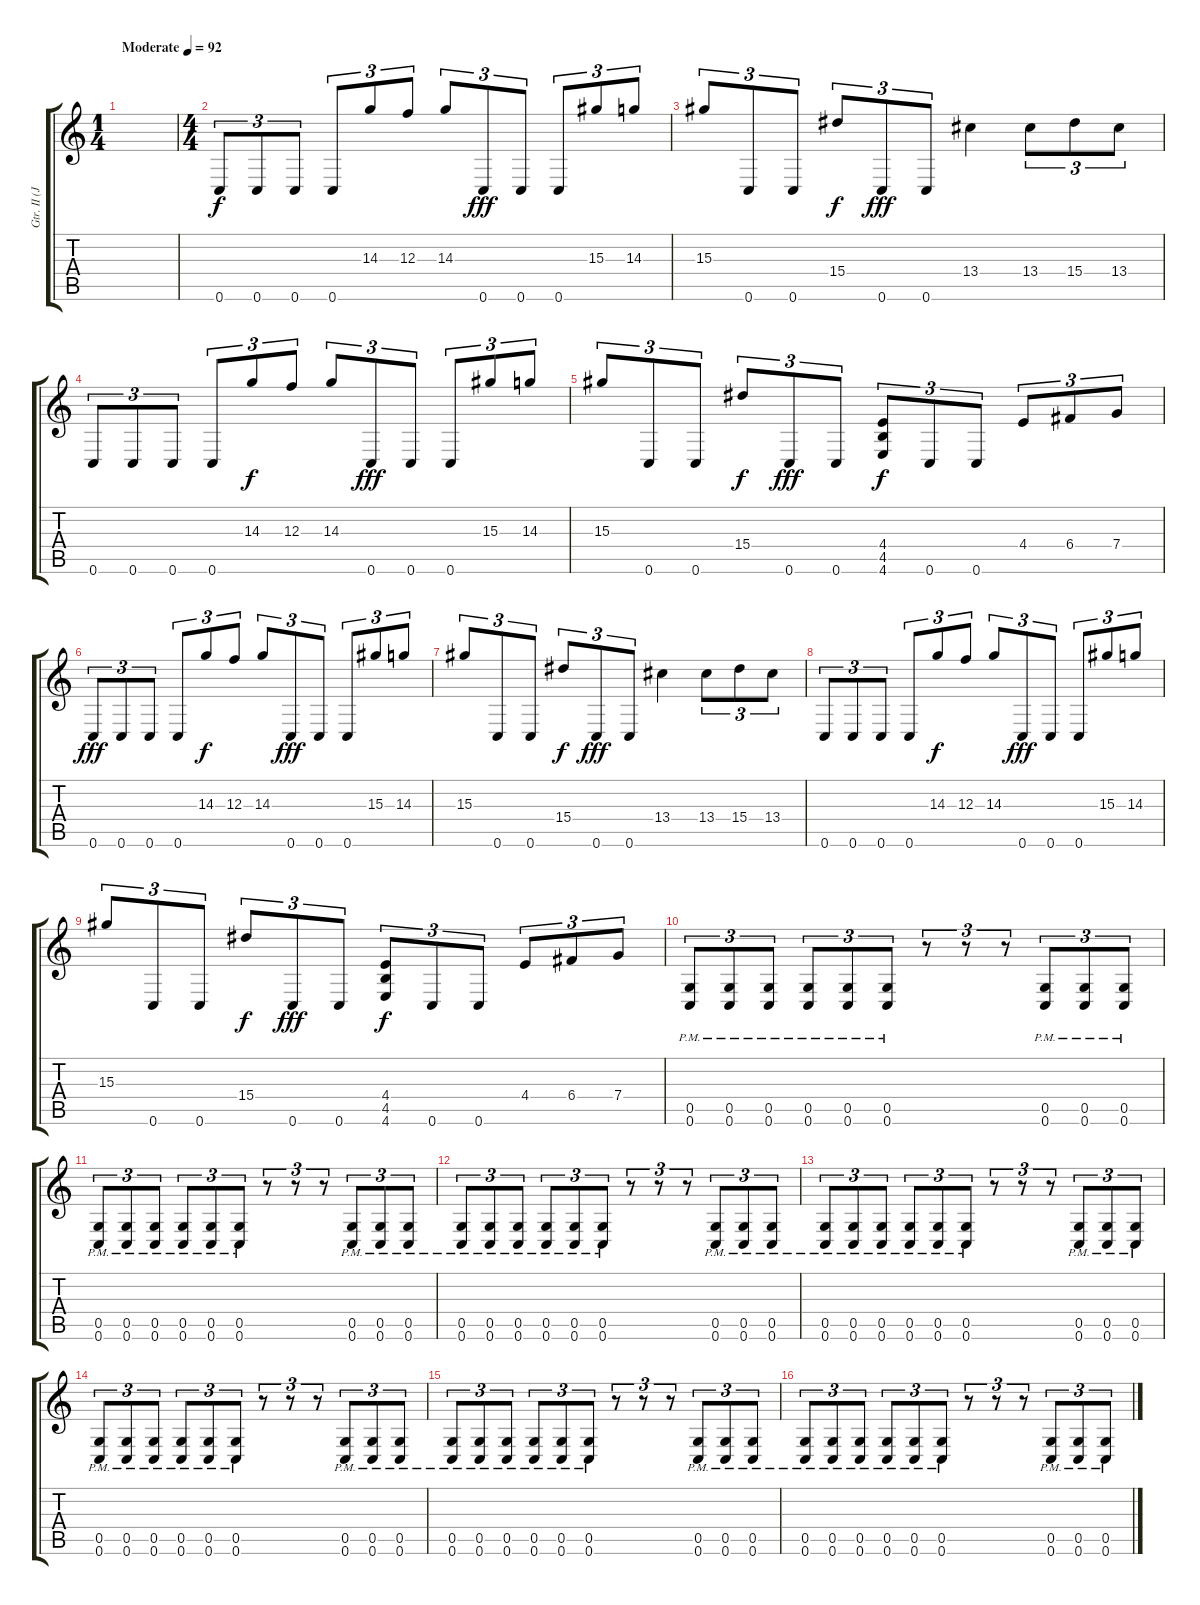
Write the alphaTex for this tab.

\track ("Gtr. II (Jämsen)" "Gtr. II (J") {instrument distortionguitar}
\staff {score tabs}
\tuning (D4 A3 F3 C3 G2 C2) {hide}
\ts (1 4)
\tempo (92 "Moderate")
\clef g2
\ks c
|
\ts (4 4)
0.6.8{tu (3 2)} 0.6.8{tu (3 2)} 0.6.8{tu (3 2)} 0.6.8{tu (3 2)} 14.3.8{tu (3 2) dy f} 12.3.8{tu (3 2)} 14.3.8{tu (3 2)} 0.6.8{tu (3 2) dy fff} 0.6.8{tu (3 2)} 0.6.8{tu (3 2)} 15.3.8{tu (3 2)} 14.3.8{tu (3 2)} |
15.3.8{tu (3 2)} 0.6.8{tu (3 2)} 0.6.8{tu (3 2)} 15.4.8{tu (3 2) dy f} 0.6.8{tu (3 2) dy fff} 0.6.8{tu (3 2)} 13.4.4 13.4.8{tu (3 2)} 15.4.8{tu (3 2)} 13.4.8{tu (3 2)} |
0.6.8{tu (3 2)} 0.6.8{tu (3 2)} 0.6.8{tu (3 2)} 0.6.8{tu (3 2)} 14.3.8{tu (3 2) dy f} 12.3.8{tu (3 2)} 14.3.8{tu (3 2)} 0.6.8{tu (3 2) dy fff} 0.6.8{tu (3 2)} 0.6.8{tu (3 2)} 15.3.8{tu (3 2)} 14.3.8{tu (3 2)} |
15.3.8{tu (3 2)} 0.6.8{tu (3 2)} 0.6.8{tu (3 2)} 15.4.8{tu (3 2) dy f} 0.6.8{tu (3 2) dy fff} 0.6.8{tu (3 2)} (4.4 4.5 4.6).8{tu (3 2) dy f} 0.6.8{tu (3 2)} 0.6.8{tu (3 2)} 4.4.8{tu (3 2)} 6.4.8{tu (3 2)} 7.4.8{tu (3 2)} |
0.6.8{tu (3 2) dy fff} 0.6.8{tu (3 2)} 0.6.8{tu (3 2)} 0.6.8{tu (3 2)} 14.3.8{tu (3 2) dy f} 12.3.8{tu (3 2)} 14.3.8{tu (3 2)} 0.6.8{tu (3 2) dy fff} 0.6.8{tu (3 2)} 0.6.8{tu (3 2)} 15.3.8{tu (3 2)} 14.3.8{tu (3 2)} |
15.3.8{tu (3 2)} 0.6.8{tu (3 2)} 0.6.8{tu (3 2)} 15.4.8{tu (3 2) dy f} 0.6.8{tu (3 2) dy fff} 0.6.8{tu (3 2)} 13.4.4 13.4.8{tu (3 2)} 15.4.8{tu (3 2)} 13.4.8{tu (3 2)} |
0.6.8{tu (3 2)} 0.6.8{tu (3 2)} 0.6.8{tu (3 2)} 0.6.8{tu (3 2)} 14.3.8{tu (3 2) dy f} 12.3.8{tu (3 2)} 14.3.8{tu (3 2)} 0.6.8{tu (3 2) dy fff} 0.6.8{tu (3 2)} 0.6.8{tu (3 2)} 15.3.8{tu (3 2)} 14.3.8{tu (3 2)} |
15.3.8{tu (3 2)} 0.6.8{tu (3 2)} 0.6.8{tu (3 2)} 15.4.8{tu (3 2) dy f} 0.6.8{tu (3 2) dy fff} 0.6.8{tu (3 2)} (4.4 4.5 4.6).8{tu (3 2) dy f} 0.6.8{tu (3 2)} 0.6.8{tu (3 2)} 4.4.8{tu (3 2)} 6.4.8{tu (3 2)} 7.4.8{tu (3 2)} |
(0.5{pm} 0.6{pm}).8{tu (3 2)} (0.5{pm} 0.6{pm}).8{tu (3 2)} (0.5{pm} 0.6{pm}).8{tu (3 2)} (0.5{pm} 0.6{pm}).8{tu (3 2)} (0.5{pm} 0.6{pm}).8{tu (3 2)} (0.5{pm} 0.6{pm}).8{tu (3 2)} r.8{tu (3 2)} r.8{tu (3 2)} r.8{tu (3 2)} (0.5{pm} 0.6{pm}).8{tu (3 2)} (0.5{pm} 0.6{pm}).8{tu (3 2)} (0.5{pm} 0.6{pm}).8{tu (3 2)} |
(0.5{pm} 0.6{pm}).8{tu (3 2)} (0.5{pm} 0.6{pm}).8{tu (3 2)} (0.5{pm} 0.6{pm}).8{tu (3 2)} (0.5{pm} 0.6{pm}).8{tu (3 2)} (0.5{pm} 0.6{pm}).8{tu (3 2)} (0.5{pm} 0.6{pm}).8{tu (3 2)} r.8{tu (3 2)} r.8{tu (3 2)} r.8{tu (3 2)} (0.5{pm} 0.6{pm}).8{tu (3 2)} (0.5{pm} 0.6{pm}).8{tu (3 2)} (0.5{pm} 0.6{pm}).8{tu (3 2)} |
(0.5{pm} 0.6{pm}).8{tu (3 2)} (0.5{pm} 0.6{pm}).8{tu (3 2)} (0.5{pm} 0.6{pm}).8{tu (3 2)} (0.5{pm} 0.6{pm}).8{tu (3 2)} (0.5{pm} 0.6{pm}).8{tu (3 2)} (0.5{pm} 0.6{pm}).8{tu (3 2)} r.8{tu (3 2)} r.8{tu (3 2)} r.8{tu (3 2)} (0.5{pm} 0.6{pm}).8{tu (3 2)} (0.5{pm} 0.6{pm}).8{tu (3 2)} (0.5{pm} 0.6{pm}).8{tu (3 2)} |
(0.5{pm} 0.6{pm}).8{tu (3 2)} (0.5{pm} 0.6{pm}).8{tu (3 2)} (0.5{pm} 0.6{pm}).8{tu (3 2)} (0.5{pm} 0.6{pm}).8{tu (3 2)} (0.5{pm} 0.6{pm}).8{tu (3 2)} (0.5{pm} 0.6{pm}).8{tu (3 2)} r.8{tu (3 2)} r.8{tu (3 2)} r.8{tu (3 2)} (0.5{pm} 0.6{pm}).8{tu (3 2)} (0.5{pm} 0.6{pm}).8{tu (3 2)} (0.5{pm} 0.6{pm}).8{tu (3 2)} |
(0.5{pm} 0.6{pm}).8{tu (3 2)} (0.5{pm} 0.6{pm}).8{tu (3 2)} (0.5{pm} 0.6{pm}).8{tu (3 2)} (0.5{pm} 0.6{pm}).8{tu (3 2)} (0.5{pm} 0.6{pm}).8{tu (3 2)} (0.5{pm} 0.6{pm}).8{tu (3 2)} r.8{tu (3 2)} r.8{tu (3 2)} r.8{tu (3 2)} (0.5{pm} 0.6{pm}).8{tu (3 2)} (0.5{pm} 0.6{pm}).8{tu (3 2)} (0.5{pm} 0.6{pm}).8{tu (3 2)} |
(0.5{pm} 0.6{pm}).8{tu (3 2)} (0.5{pm} 0.6{pm}).8{tu (3 2)} (0.5{pm} 0.6{pm}).8{tu (3 2)} (0.5{pm} 0.6{pm}).8{tu (3 2)} (0.5{pm} 0.6{pm}).8{tu (3 2)} (0.5{pm} 0.6{pm}).8{tu (3 2)} r.8{tu (3 2)} r.8{tu (3 2)} r.8{tu (3 2)} (0.5{pm} 0.6{pm}).8{tu (3 2)} (0.5{pm} 0.6{pm}).8{tu (3 2)} (0.5{pm} 0.6{pm}).8{tu (3 2)} |
(0.5{pm} 0.6{pm}).8{tu (3 2)} (0.5{pm} 0.6{pm}).8{tu (3 2)} (0.5{pm} 0.6{pm}).8{tu (3 2)} (0.5{pm} 0.6{pm}).8{tu (3 2)} (0.5{pm} 0.6{pm}).8{tu (3 2)} (0.5{pm} 0.6{pm}).8{tu (3 2)} r.8{tu (3 2)} r.8{tu (3 2)} r.8{tu (3 2)} (0.5{pm} 0.6{pm}).8{tu (3 2)} (0.5{pm} 0.6{pm}).8{tu (3 2)} (0.5{pm} 0.6{pm}).8{tu (3 2)}
